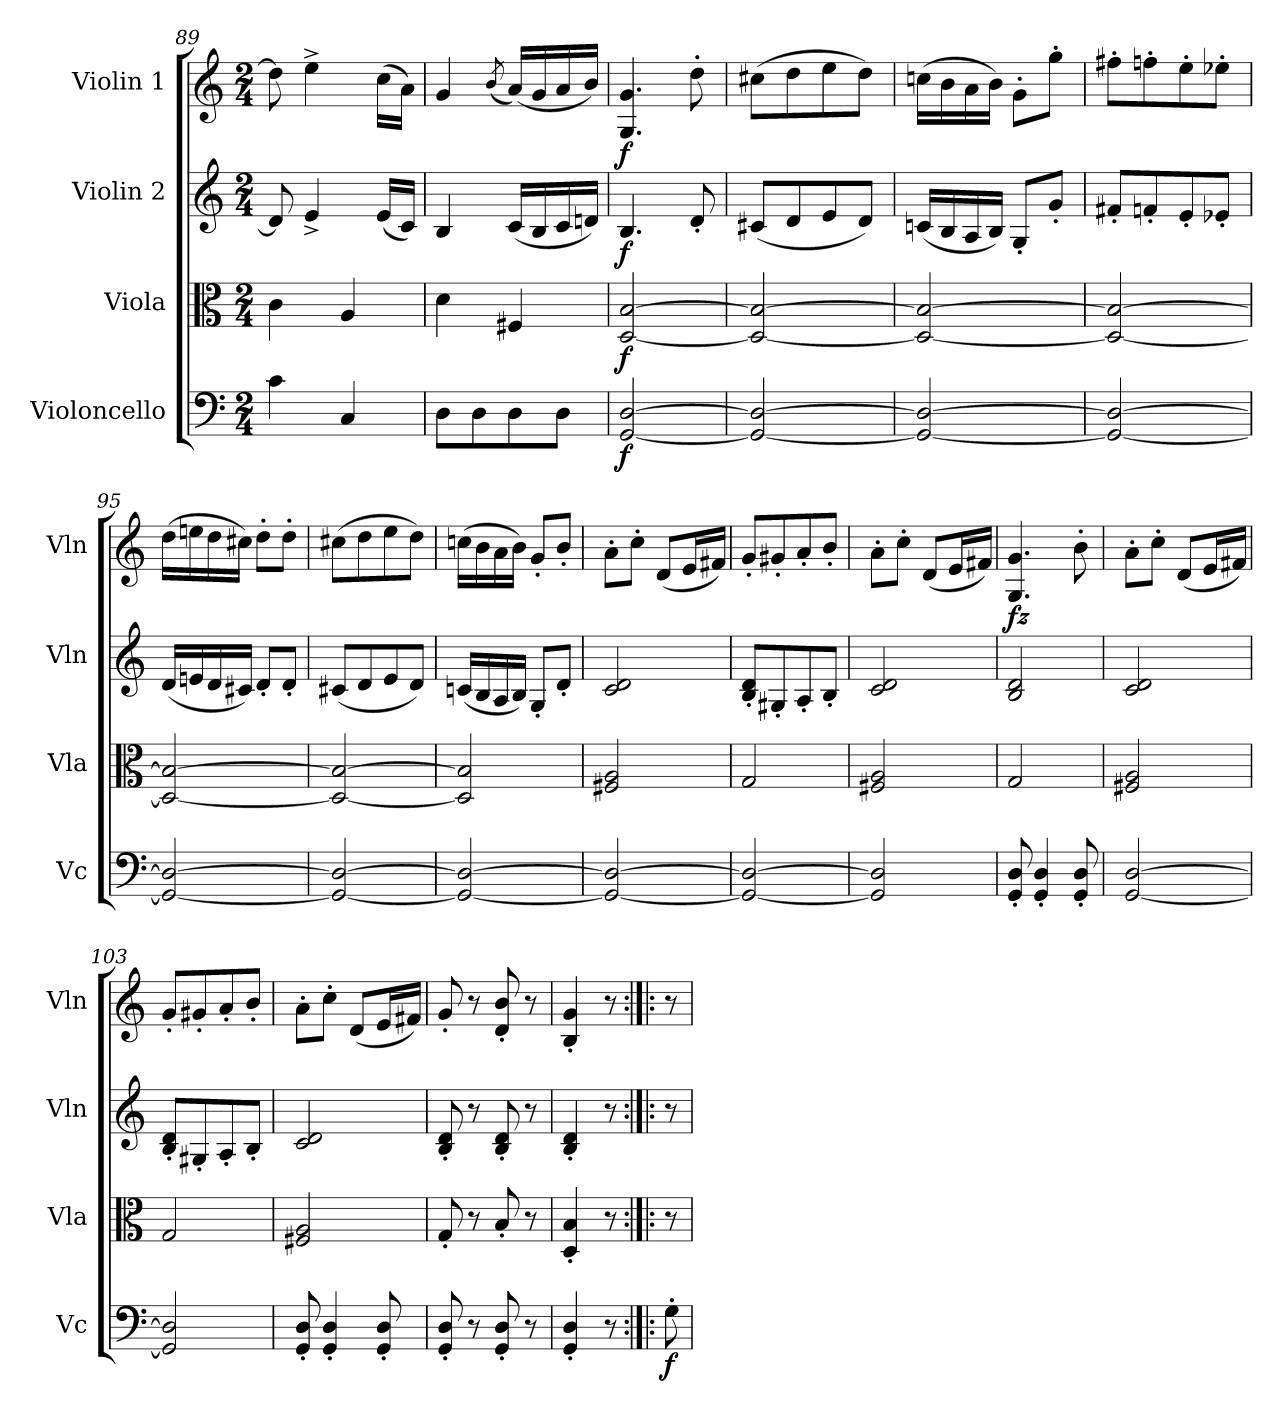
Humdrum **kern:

**kern	**dynam	**kern	**dynam	**kern	**dynam	**kern	**dynam
*part4	*part4	*part3	*part3	*part2	*part2	*part1	*part1
*staff4	*staff4	*staff3	*staff3	*staff2	*staff2	*staff1	*staff1
*I"Violoncello	*	*I"Viola	*	*I"Violin 2	*	*I"Violin 1	*
*I'Vc	*	*I'Vla	*	*I'Vln	*	*I'Vln	*
*clefF4	*	*clefC3	*	*clefG2	*	*clefG2	*
*k[]	*	*k[]	*	*k[]	*	*k[]	*
*M2/4	*	*M2/4	*	*M2/4	*	*M2/4	*
=89	=89	=89	=89	=89	=89	=89	=89
4c\	.	4c\	.	8d#/]	.	8dd#\]	.
.	.	.	.	4e^/	.	4ee^\	.
4C/	.	4A/	.	.	.	.	.
.	.	.	.	(16e/LL	.	(16cc\LL	.
.	.	.	.	16c/JJ)	.	16a\JJ)	.
=90	=90	=90	=90	=90	=90	=90	=90
8D\L	.	4d\	.	4B/	.	4g/	.
8D\	.	.	.	.	.	.	.
.	.	.	.	.	.	(8qb/	.
8D\	.	4F#X/	.	(16c/LL	.	(16a/LL)	.
.	.	.	.	16B/	.	16g/	.
8D\J	.	.	.	16c/	.	16a/	.
.	.	.	.	16dn/JJ)	.	16b/JJ)	.
=91	=91	=91	=91	=91	=91	=91	=91
!	!LO:DY:b	!	!LO:DY:b	!	!LO:DY:b	!	!LO:DY:b
[2GG/ [2D/	f	[2D/ [2B/	f	4.B/	f	4.G/ 4.g/	f
.	.	.	.	8d'/	.	8dd'\	.
=92	=92	=92	=92	=92	=92	=92	=92
2GG/_ 2D/_	.	2D/_ 2B/_	.	(8c#X/L	.	(8cc#X\L	.
.	.	.	.	8d/	.	8dd\	.
.	.	.	.	8e/	.	8ee\	.
.	.	.	.	8d/J)	.	8dd\J)	.
!!LO:LB:g=z
=93	=93	=93	=93	=93	=93	=93	=93
2GG/_ 2D/_	.	2D/_ 2B/_	.	(16cn/LL	.	(16ccn\LL	.
.	.	.	.	16B/	.	16b\	.
.	.	.	.	16A/	.	16a\	.
.	.	.	.	16B/JJ)	.	16b\JJ)	.
.	.	.	.	8G'/L	.	8g'\L	.
.	.	.	.	8g'/J	.	8gg'\J	.
=94	=94	=94	=94	=94	=94	=94	=94
2GG/_ 2D/_	.	2D/_ 2B/_	.	8f#X'/L	.	8ff#X'\L	.
.	.	.	.	8fn'/	.	8ffn'\	.
.	.	.	.	8e'/	.	8ee'\	.
.	.	.	.	8e-X'/J	.	8ee-X'\J	.
=95	=95	=95	=95	=95	=95	=95	=95
2GG/_ 2D/_	.	2D/_ 2B/_	.	(16d/LL	.	(16dd\LL	.
.	.	.	.	16en/	.	16een\	.
.	.	.	.	16d/	.	16dd\	.
.	.	.	.	16c#X/JJ)	.	16cc#X\JJ)	.
.	.	.	.	8d'/L	.	8dd'\L	.
.	.	.	.	8d'/J	.	8dd'\J	.
=96	=96	=96	=96	=96	=96	=96	=96
2GG/_ 2D/_	.	2D/_ 2B/_	.	(8c#X/L	.	(8cc#X\L	.
.	.	.	.	8d/	.	8dd\	.
.	.	.	.	8e/	.	8ee\	.
.	.	.	.	8d/J)	.	8dd\J)	.
=97	=97	=97	=97	=97	=97	=97	=97
2GG/_ 2D/_	.	2D/] 2B/]	.	(16cn/LL	.	(16ccn\LL	.
.	.	.	.	16B/	.	16b\	.
.	.	.	.	16A/	.	16a\	.
.	.	.	.	16B/JJ)	.	16b\JJ)	.
.	.	.	.	8G'/L	.	8g'/L	.
.	.	.	.	8d'/J	.	8b'/J	.
=98	=98	=98	=98	=98	=98	=98	=98
2GG/_ 2D/_	.	2F#X/ 2A/	.	2c/ 2d/	.	8a'\L	.
.	.	.	.	.	.	8cc'\J	.
.	.	.	.	.	.	(8d/L	.
.	.	.	.	.	.	16e/L	.
.	.	.	.	.	.	16f#X/JJ)	.
!!LO:PB:g=z
=99	=99	=99	=99	=99	=99	=99	=99
2GG/_ 2D/_	.	2G/	.	8B/' 8d/'L	.	8g'/L	.
.	.	.	.	8G#X'/	.	8g#X'/	.
.	.	.	.	8A'/	.	8a'/	.
.	.	.	.	8B'/J	.	8b'/J	.
=100	=100	=100	=100	=100	=100	=100	=100
2GG/] 2D/]	.	2F#X/ 2A/	.	2c/ 2d/	.	8a'\L	.
.	.	.	.	.	.	8cc'\J	.
.	.	.	.	.	.	(8d/L	.
.	.	.	.	.	.	16e/L	.
.	.	.	.	.	.	16f#X/JJ)	.
=101	=101	=101	=101	=101	=101	=101	=101
!	!	!	!	!	!	!	!LO:DY:b
8GG/' 8D/'	.	2G/	.	2B/ 2d/	.	4.G/ 4.g/	fz
4GG/' 4D/'	.	.	.	.	.	.	.
8GG/' 8D/'	.	.	.	.	.	8b'\	.
=102	=102	=102	=102	=102	=102	=102	=102
[2GG/ [2D/	.	2F#X/ 2A/	.	2c/ 2d/	.	8a'\L	.
.	.	.	.	.	.	8cc'\J	.
.	.	.	.	.	.	(8d/L	.
.	.	.	.	.	.	16e/L	.
.	.	.	.	.	.	16f#X/JJ)	.
=103	=103	=103	=103	=103	=103	=103	=103
2GG/] 2D/]	.	2G/	.	8B/' 8d/'L	.	8g'/L	.
.	.	.	.	8G#X'/	.	8g#X'/	.
.	.	.	.	8A'/	.	8a'/	.
.	.	.	.	8B'/J	.	8b'/J	.
=104	=104	=104	=104	=104	=104	=104	=104
8GG/' 8D/'	.	2F#X/ 2A/	.	2c/ 2d/	.	8a'\L	.
4GG/' 4D/'	.	.	.	.	.	8cc'\J	.
.	.	.	.	.	.	(8d/L	.
8GG/' 8D/'	.	.	.	.	.	16e/L	.
.	.	.	.	.	.	16f#X/JJ)	.
=105	=105	=105	=105	=105	=105	=105	=105
8GG/' 8D/'	.	8G'/	.	8B/' 8d/'	.	8g'/	.
8r	.	8r	.	8r	.	8r	.
8GG/' 8D/'	.	8B'/	.	8B/' 8d/'	.	8d/' 8b/'	.
8r	.	8r	.	8r	.	8r	.
=106	=106	=106	=106	=106	=106	=106	=106
4GG/' 4D/'	.	4D/' 4B/'	.	4B/' 4d/'	.	4B/' 4g/'	.
8r	.	8r	.	8r	.	8r	.
!!LO:LB:g=z
=106X1:|!|:	=106X1:|!|:	=106X1:|!|:	=106X1:|!|:	=106X1:|!|:	=106X1:|!|:	=106X1:|!|:	=106X1:|!|:
!	!LO:DY:b	!	!	!	!	!	!
8G'\	f	8r	.	8r	.	8r	.
=	=	=	=	=	=	=	=
*-	*-	*-	*-	*-	*-	*-	*-
